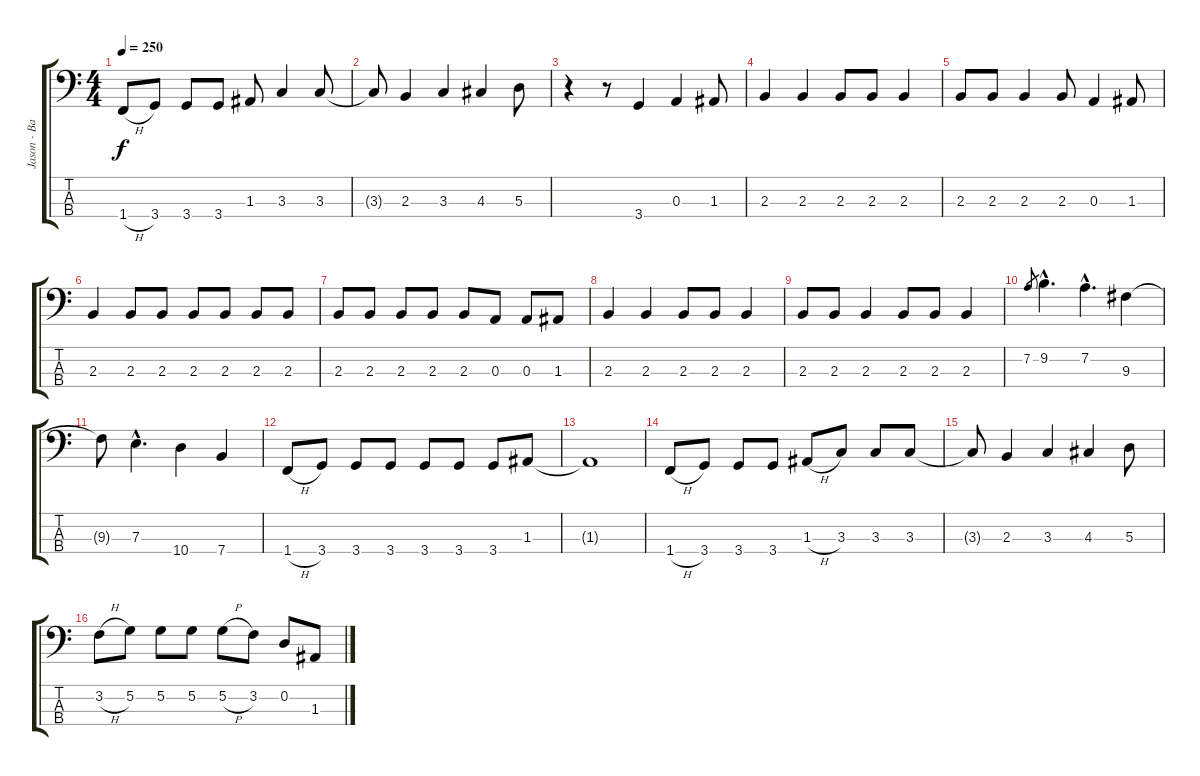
\track ("Jason - Bass" "Jason - Ba") {instrument electricbasspick}
\staff {score tabs}
\tuning (G2 D2 A1 E1) {hide}
\ts (4 4)
\tempo 250
\clef f4
\ks c
1.4{h}.8{dy f} 3.4.8 3.4.8 3.4.8 1.3.8 3.3.4 3.3.8 |
3.3{t}.8 2.3.4 3.3.4 4.3.4 5.3.8 |
r.4 r.8 3.4.4 0.3.4 1.3.8 |
2.3.4 2.3.4 2.3.8 2.3.8 2.3.4 |
2.3.8 2.3.8 2.3.4 2.3.8 0.3.4 1.3.8 |
2.3.4 2.3.8 2.3.8 2.3.8 2.3.8 2.3.8 2.3.8 |
2.3.8 2.3.8 2.3.8 2.3.8 2.3.8 0.3.8 0.3.8 1.3.8 |
2.3.4 2.3.4 2.3.8 2.3.8 2.3.4 |
2.3.8 2.3.8 2.3.4 2.3.8 2.3.8 2.3.4 |
7.2.8{gr} 9.2{hac}.4{d} 7.2{hac}.4{d} 9.3.4 |
9.3{t}.8 7.3{hac}.4{d} 10.4.4 7.4.4 |
1.4{h}.8 3.4.8 3.4.8 3.4.8 3.4.8 3.4.8 3.4.8 1.3.8 |
1.3{t}.1 |
1.4{h}.8 3.4.8 3.4.8 3.4.8 1.3{h}.8 3.3.8 3.3.8 3.3.8 |
3.3{t}.8 2.3.4 3.3.4 4.3.4 5.3.8 |
3.2{h}.8 5.2.8 5.2.8 5.2.8 5.2{h}.8 3.2.8 0.2.8 1.3.8
